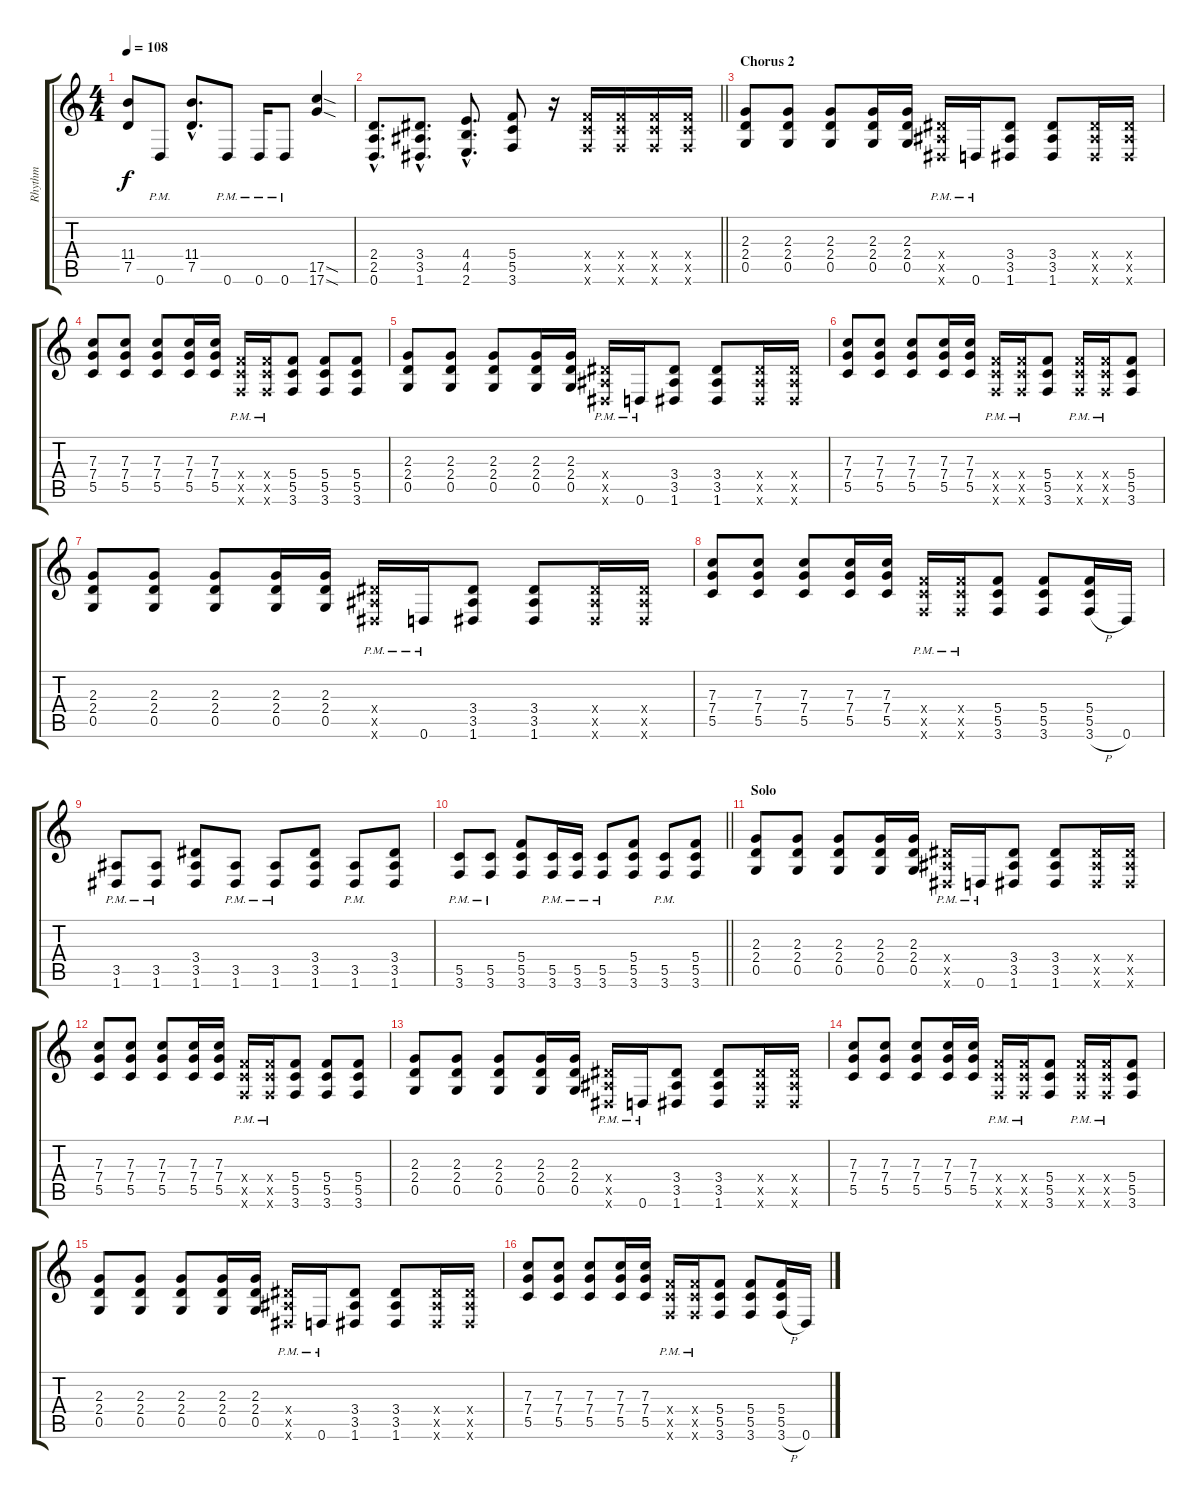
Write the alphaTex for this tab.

\track ("Rhythm" "Rhythm") {instrument distortionguitar}
\staff {score tabs}
\tuning (D4 A3 F3 C3 G2 D2) {hide}
\ts (4 4)
\tempo 108
\clef g2
\ks c
(11.4 7.5).8{dy f} 0.6{pm}.8 (11.4{hac} 7.5{hac}).8{d} 0.6{pm}.8 0.6{pm}.16 0.6{pm}.8 (17.5{sod} 17.6{sod}).4 |
\barLineRight lightlight
(2.4{hac} 2.5{hac} 0.6{hac}).8{d} (3.4{hac} 3.5{hac} 1.6{hac}).8{d} (4.4{hac} 4.5{hac} 2.6{hac}).8{d} (5.4 5.5 3.6).8 r.16 (5.4{x} 5.5{x} 3.6{x}).16 (5.4{x} 5.5{x} 3.6{x}).16 (5.4{x} 5.5{x} 3.6{x}).16 (5.4{x} 5.5{x} 3.6{x}).16 |
\section ("" "Chorus 2")
(2.3 2.4 0.5).8 (2.3 2.4 0.5).8 (2.3 2.4 0.5).8 (2.3 2.4 0.5).16 (2.3 2.4 0.5).16 (3.4{pm x} 3.5{pm x} 1.6{pm x}).16 0.6{pm}.16 (3.4 3.5 1.6).8 (3.4 3.5 1.6).8 (3.4{x} 3.5{x} 1.6{x}).16 (3.4{x} 3.5{x} 1.6{x}).16 |
(7.3 7.4 5.5).8 (7.3 7.4 5.5).8 (7.3 7.4 5.5).8 (7.3 7.4 5.5).16 (7.3 7.4 5.5).16 (5.4{pm x} 5.5{pm x} 3.6{pm x}).16 (5.4{pm x} 5.5{pm x} 3.6{pm x}).16 (5.4 5.5 3.6).8 (5.4 5.5 3.6).8 (5.4 5.5 3.6).8 |
(2.3 2.4 0.5).8 (2.3 2.4 0.5).8 (2.3 2.4 0.5).8 (2.3 2.4 0.5).16 (2.3 2.4 0.5).16 (3.4{pm x} 3.5{pm x} 1.6{pm x}).16 0.6{pm}.16 (3.4 3.5 1.6).8 (3.4 3.5 1.6).8 (3.4{x} 3.5{x} 1.6{x}).16 (3.4{x} 3.5{x} 1.6{x}).16 |
(7.3 7.4 5.5).8 (7.3 7.4 5.5).8 (7.3 7.4 5.5).8 (7.3 7.4 5.5).16 (7.3 7.4 5.5).16 (5.4{pm x} 5.5{pm x} 3.6{pm x}).16 (5.4{pm x} 5.5{pm x} 3.6{pm x}).16 (5.4 5.5 3.6).8 (5.4{pm x} 5.5{pm x} 3.6{pm x}).16 (5.4{pm x} 5.5{pm x} 3.6{pm x}).16 (5.4 5.5 3.6).8 |
(2.3 2.4 0.5).8 (2.3 2.4 0.5).8 (2.3 2.4 0.5).8 (2.3 2.4 0.5).16 (2.3 2.4 0.5).16 (3.4{pm x} 3.5{pm x} 1.6{pm x}).16 0.6{pm}.16 (3.4 3.5 1.6).8 (3.4 3.5 1.6).8 (3.4{x} 3.5{x} 1.6{x}).16 (3.4{x} 3.5{x} 1.6{x}).16 |
(7.3 7.4 5.5).8 (7.3 7.4 5.5).8 (7.3 7.4 5.5).8 (7.3 7.4 5.5).16 (7.3 7.4 5.5).16 (5.4{pm x} 5.5{pm x} 3.6{pm x}).16 (5.4{pm x} 5.5{pm x} 3.6{pm x}).16 (5.4 5.5 3.6).8 (5.4 5.5 3.6).8 (5.4 5.5 3.6{h}).16 0.6.16 |
(3.5{pm} 1.6{pm}).8 (3.5{pm} 1.6{pm}).8 (3.4 3.5 1.6).8 (3.5{pm} 1.6{pm}).8 (3.5{pm} 1.6{pm}).8 (3.4 3.5 1.6).8 (3.5{pm} 1.6{pm}).8 (3.4 3.5 1.6).8 |
\barLineRight lightlight
(5.5{pm} 3.6{pm}).8 (5.5{pm} 3.6{pm}).8 (5.4 5.5 3.6).8 (5.5{pm} 3.6{pm}).16 (5.5{pm} 3.6{pm}).16 (5.5{pm} 3.6{pm}).8 (5.4 5.5 3.6).8 (5.5{pm} 3.6{pm}).8 (5.4 5.5 3.6).8 |
\section ("" "Solo")
(2.3 2.4 0.5).8 (2.3 2.4 0.5).8 (2.3 2.4 0.5).8 (2.3 2.4 0.5).16 (2.3 2.4 0.5).16 (3.4{pm x} 3.5{pm x} 1.6{pm x}).16 0.6{pm}.16 (3.4 3.5 1.6).8 (3.4 3.5 1.6).8 (3.4{x} 3.5{x} 1.6{x}).16 (3.4{x} 3.5{x} 1.6{x}).16 |
(7.3 7.4 5.5).8 (7.3 7.4 5.5).8 (7.3 7.4 5.5).8 (7.3 7.4 5.5).16 (7.3 7.4 5.5).16 (5.4{pm x} 5.5{pm x} 3.6{pm x}).16 (5.4{pm x} 5.5{pm x} 3.6{pm x}).16 (5.4 5.5 3.6).8 (5.4 5.5 3.6).8 (5.4 5.5 3.6).8 |
(2.3 2.4 0.5).8 (2.3 2.4 0.5).8 (2.3 2.4 0.5).8 (2.3 2.4 0.5).16 (2.3 2.4 0.5).16 (3.4{pm x} 3.5{pm x} 1.6{pm x}).16 0.6{pm}.16 (3.4 3.5 1.6).8 (3.4 3.5 1.6).8 (3.4{x} 3.5{x} 1.6{x}).16 (3.4{x} 3.5{x} 1.6{x}).16 |
(7.3 7.4 5.5).8 (7.3 7.4 5.5).8 (7.3 7.4 5.5).8 (7.3 7.4 5.5).16 (7.3 7.4 5.5).16 (5.4{pm x} 5.5{pm x} 3.6{pm x}).16 (5.4{pm x} 5.5{pm x} 3.6{pm x}).16 (5.4 5.5 3.6).8 (5.4{pm x} 5.5{pm x} 3.6{pm x}).16 (5.4{pm x} 5.5{pm x} 3.6{pm x}).16 (5.4 5.5 3.6).8 |
(2.3 2.4 0.5).8 (2.3 2.4 0.5).8 (2.3 2.4 0.5).8 (2.3 2.4 0.5).16 (2.3 2.4 0.5).16 (3.4{pm x} 3.5{pm x} 1.6{pm x}).16 0.6{pm}.16 (3.4 3.5 1.6).8 (3.4 3.5 1.6).8 (3.4{x} 3.5{x} 1.6{x}).16 (3.4{x} 3.5{x} 1.6{x}).16 |
(7.3 7.4 5.5).8 (7.3 7.4 5.5).8 (7.3 7.4 5.5).8 (7.3 7.4 5.5).16 (7.3 7.4 5.5).16 (5.4{pm x} 5.5{pm x} 3.6{pm x}).16 (5.4{pm x} 5.5{pm x} 3.6{pm x}).16 (5.4 5.5 3.6).8 (5.4 5.5 3.6).8 (5.4 5.5 3.6{h}).16 0.6.16
